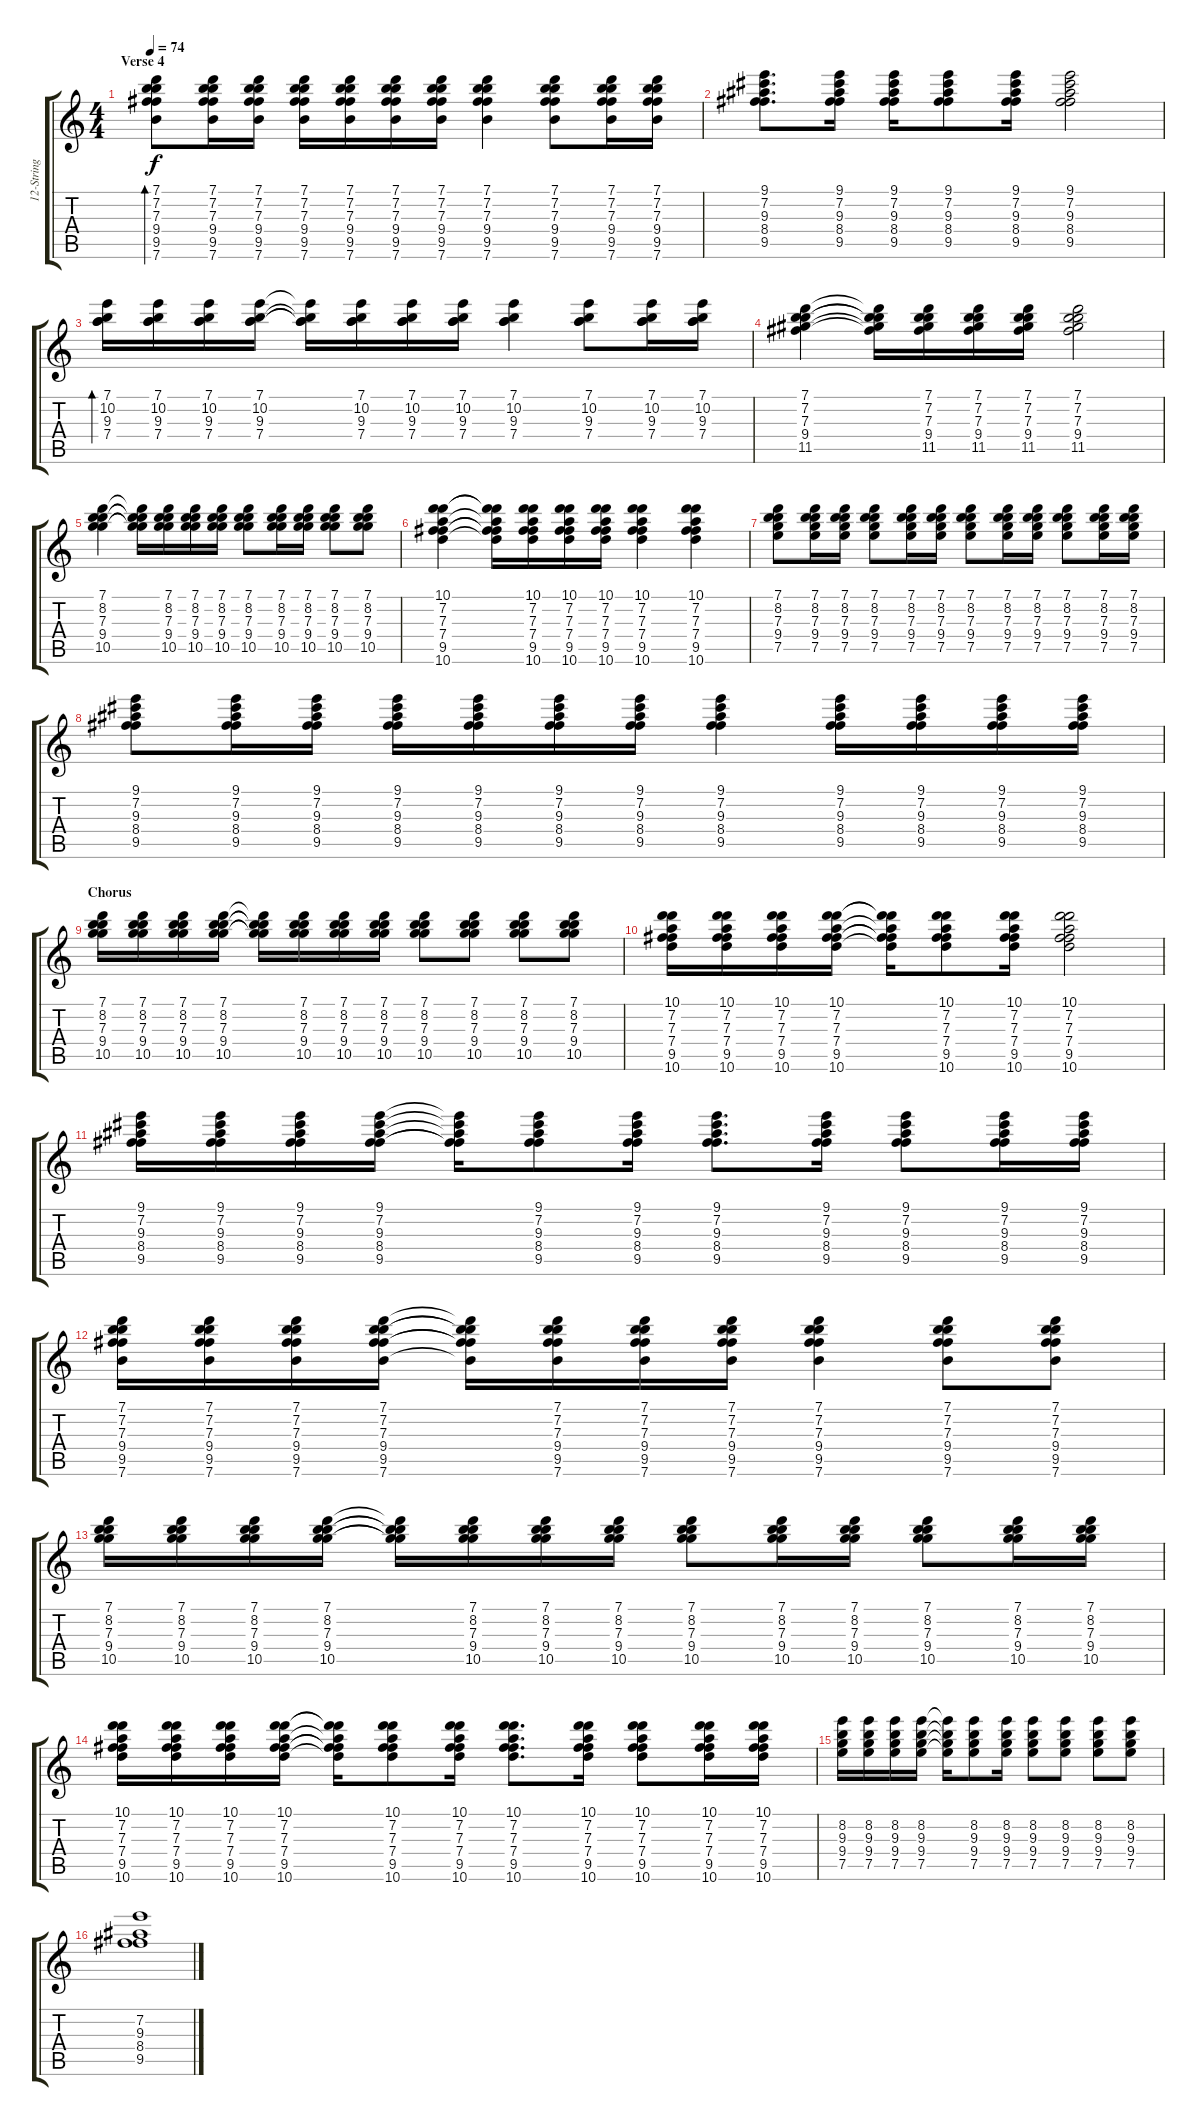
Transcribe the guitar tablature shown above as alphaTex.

\track ("12-String FX" "12-String ") {instrument electricguitarclean}
\staff {score tabs}
\tuning (E4 B3 G4 D4 A3 E3) {hide}
\ts (4 4)
\section ("" "Verse 4")
\tempo 74
\clef g2
\ks c
(7.1 7.2 7.3 9.4 9.5 7.6).8{bd 60 dy f} (7.1 7.2 7.3 9.4 9.5 7.6).16 (7.1 7.2 7.3 9.4 9.5 7.6).16 (7.1 7.2 7.3 9.4 9.5 7.6).16 (7.1 7.2 7.3 9.4 9.5 7.6).16 (7.1 7.2 7.3 9.4 9.5 7.6).16 (7.1 7.2 7.3 9.4 9.5 7.6).16 (7.1 7.2 7.3 9.4 9.5 7.6).4 (7.1 7.2 7.3 9.4 9.5 7.6).8 (7.1 7.2 7.3 9.4 9.5 7.6).16 (7.1 7.2 7.3 9.4 9.5 7.6).16 |
(9.1 7.2 9.3 8.4 9.5).8{d} (9.1 7.2 9.3 8.4 9.5).16 (9.1 7.2 9.3 8.4 9.5).16 (9.1 7.2 9.3 8.4 9.5).8 (9.1 7.2 9.3 8.4 9.5).16 (9.1 7.2 9.3 8.4 9.5).2 |
(7.1 10.2 9.3 7.4).16{bd 60} (7.1 10.2 9.3 7.4).16 (7.1 10.2 9.3 7.4).16 (7.1 10.2 9.3 7.4).16 (7.1{t} 10.2{t} 9.3{t} 7.4{t}).16 (7.1 10.2 9.3 7.4).16 (7.1 10.2 9.3 7.4).16 (7.1 10.2 9.3 7.4).16 (7.1 10.2 9.3 7.4).4 (7.1 10.2 9.3 7.4).8 (7.1 10.2 9.3 7.4).16 (7.1 10.2 9.3 7.4).16 |
(7.1 7.2 7.3 9.4 11.5).4 (7.1{t} 7.2{t} 7.3{t} 9.4{t} 11.5{t}).16 (7.1 7.2 7.3 9.4 11.5).16 (7.1 7.2 7.3 9.4 11.5).16 (7.1 7.2 7.3 9.4 11.5).16 (7.1 7.2 7.3 9.4 11.5).2 |
(7.1 8.2 7.3 9.4 10.5).4 (7.1{t} 8.2{t} 7.3{t} 9.4{t} 10.5{t}).16 (7.1 8.2 7.3 9.4 10.5).16 (7.1 8.2 7.3 9.4 10.5).16 (7.1 8.2 7.3 9.4 10.5).16 (7.1 8.2 7.3 9.4 10.5).8 (7.1 8.2 7.3 9.4 10.5).16 (7.1 8.2 7.3 9.4 10.5).16 (7.1 8.2 7.3 9.4 10.5).8 (7.1 8.2 7.3 9.4 10.5).8 |
(10.1 7.2 7.3 7.4 9.5 10.6).4 (10.1{t} 7.2{t} 7.3{t} 7.4{t} 9.5{t} 10.6{t}).16 (10.1 7.2 7.3 7.4 9.5 10.6).16 (10.1 7.2 7.3 7.4 9.5 10.6).16 (10.1 7.2 7.3 7.4 9.5 10.6).16 (10.1 7.2 7.3 7.4 9.5 10.6).4 (10.1 7.2 7.3 7.4 9.5 10.6).4 |
(7.1 8.2 7.3 9.4 7.5).8 (7.1 8.2 7.3 9.4 7.5).16 (7.1 8.2 7.3 9.4 7.5).16 (7.1 8.2 7.3 9.4 7.5).8 (7.1 8.2 7.3 9.4 7.5).16 (7.1 8.2 7.3 9.4 7.5).16 (7.1 8.2 7.3 9.4 7.5).8 (7.1 8.2 7.3 9.4 7.5).16 (7.1 8.2 7.3 9.4 7.5).16 (7.1 8.2 7.3 9.4 7.5).8 (7.1 8.2 7.3 9.4 7.5).16 (7.1 8.2 7.3 9.4 7.5).16 |
(9.1 7.2 9.3 8.4 9.5).8 (9.1 7.2 9.3 8.4 9.5).16 (9.1 7.2 9.3 8.4 9.5).16 (9.1 7.2 9.3 8.4 9.5).16 (9.1 7.2 9.3 8.4 9.5).16 (9.1 7.2 9.3 8.4 9.5).16 (9.1 7.2 9.3 8.4 9.5).16 (9.1 7.2 9.3 8.4 9.5).4 (9.1 7.2 9.3 8.4 9.5).16 (9.1 7.2 9.3 8.4 9.5).16 (9.1 7.2 9.3 8.4 9.5).16 (9.1 7.2 9.3 8.4 9.5).16 |
\section ("" "Chorus")
(7.1 8.2 7.3 9.4 10.5).16 (7.1 8.2 7.3 9.4 10.5).16 (7.1 8.2 7.3 9.4 10.5).16 (7.1 8.2 7.3 9.4 10.5).16 (7.1{t} 8.2{t} 7.3{t} 9.4{t} 10.5{t}).16 (7.1 8.2 7.3 9.4 10.5).16 (7.1 8.2 7.3 9.4 10.5).16 (7.1 8.2 7.3 9.4 10.5).16 (7.1 8.2 7.3 9.4 10.5).8 (7.1 8.2 7.3 9.4 10.5).8 (7.1 8.2 7.3 9.4 10.5).8 (7.1 8.2 7.3 9.4 10.5).8 |
(10.1 7.2 7.3 7.4 9.5 10.6).16 (10.1 7.2 7.3 7.4 9.5 10.6).16 (10.1 7.2 7.3 7.4 9.5 10.6).16 (10.1 7.2 7.3 7.4 9.5 10.6).16 (10.1{t} 7.2{t} 7.3{t} 7.4{t} 9.5{t} 10.6{t}).16 (10.1 7.2 7.3 7.4 9.5 10.6).8 (10.1 7.2 7.3 7.4 9.5 10.6).16 (10.1 7.2 7.3 7.4 9.5 10.6).2 |
(9.1 7.2 9.3 8.4 9.5).16 (9.1 7.2 9.3 8.4 9.5).16 (9.1 7.2 9.3 8.4 9.5).16 (9.1 7.2 9.3 8.4 9.5).16 (9.1{t} 7.2{t} 9.3{t} 8.4{t} 9.5{t}).16 (9.1 7.2 9.3 8.4 9.5).8 (9.1 7.2 9.3 8.4 9.5).16 (9.1 7.2 9.3 8.4 9.5).8{d} (9.1 7.2 9.3 8.4 9.5).16 (9.1 7.2 9.3 8.4 9.5).8 (9.1 7.2 9.3 8.4 9.5).16 (9.1 7.2 9.3 8.4 9.5).16 |
(7.1 7.2 7.3 9.4 9.5 7.6).16 (7.1 7.2 7.3 9.4 9.5 7.6).16 (7.1 7.2 7.3 9.4 9.5 7.6).16 (7.1 7.2 7.3 9.4 9.5 7.6).16 (7.1{t} 7.2{t} 7.3{t} 9.4{t} 9.5{t} 7.6{t}).16 (7.1 7.2 7.3 9.4 9.5 7.6).16 (7.1 7.2 7.3 9.4 9.5 7.6).16 (7.1 7.2 7.3 9.4 9.5 7.6).16 (7.1 7.2 7.3 9.4 9.5 7.6).4 (7.1 7.2 7.3 9.4 9.5 7.6).8 (7.1 7.2 7.3 9.4 9.5 7.6).8 |
(7.1 8.2 7.3 9.4 10.5).16 (7.1 8.2 7.3 9.4 10.5).16 (7.1 8.2 7.3 9.4 10.5).16 (7.1 8.2 7.3 9.4 10.5).16 (7.1{t} 8.2{t} 7.3{t} 9.4{t} 10.5{t}).16 (7.1 8.2 7.3 9.4 10.5).16 (7.1 8.2 7.3 9.4 10.5).16 (7.1 8.2 7.3 9.4 10.5).16 (7.1 8.2 7.3 9.4 10.5).8 (7.1 8.2 7.3 9.4 10.5).16 (7.1 8.2 7.3 9.4 10.5).16 (7.1 8.2 7.3 9.4 10.5).8 (7.1 8.2 7.3 9.4 10.5).16 (7.1 8.2 7.3 9.4 10.5).16 |
(10.1 7.2 7.3 7.4 9.5 10.6).16 (10.1 7.2 7.3 7.4 9.5 10.6).16 (10.1 7.2 7.3 7.4 9.5 10.6).16 (10.1 7.2 7.3 7.4 9.5 10.6).16 (10.1{t} 7.2{t} 7.3{t} 7.4{t} 9.5{t} 10.6{t}).16 (10.1 7.2 7.3 7.4 9.5 10.6).8 (10.1 7.2 7.3 7.4 9.5 10.6).16 (10.1 7.2 7.3 7.4 9.5 10.6).8{d} (10.1 7.2 7.3 7.4 9.5 10.6).16 (10.1 7.2 7.3 7.4 9.5 10.6).8 (10.1 7.2 7.3 7.4 9.5 10.6).16 (10.1 7.2 7.3 7.4 9.5 10.6).16 |
(8.2 9.3 9.4 7.5).16 (8.2 9.3 9.4 7.5).16 (8.2 9.3 9.4 7.5).16 (8.2 9.3 9.4 7.5).16 (8.2{t} 9.3{t} 9.4{t} 7.5{t}).16 (8.2 9.3 9.4 7.5).8 (8.2 9.3 9.4 7.5).16 (8.2 9.3 9.4 7.5).8 (8.2 9.3 9.4 7.5).8 (8.2 9.3 9.4 7.5).8 (8.2 9.3 9.4 7.5).8 |
(7.2 9.3 8.4 9.5).1
